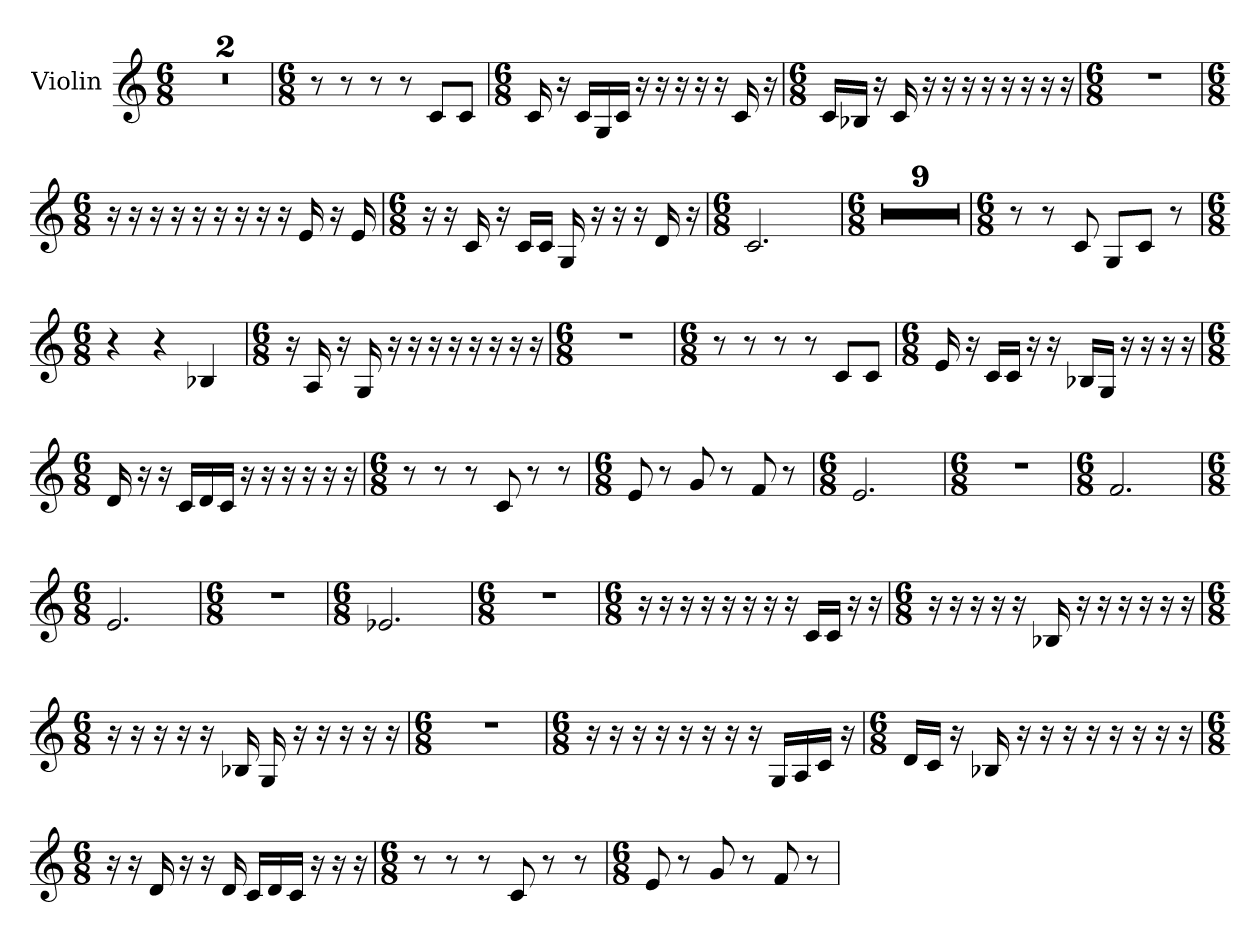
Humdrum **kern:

**kern
*part1
*staff1
*I"Violin
*I'Vln
*M6/8
=
2.r
=
*M6/8
2.r
=
*M6/8
8r
8r
8r
8r
8cL
8cJ
=
*M6/8
16c
16r
16cLL
16G
16cJJ
16r
16r
16r
16r
16r
16c
16r
=
*M6/8
16cLL
16B-XJJ
16r
16c
16r
16r
16r
16r
16r
16r
16r
16r
=
*M6/8
2.r
=
*M6/8
16r
16r
16r
16r
16r
16r
16r
16r
16r
16e
16r
16e
=
*M6/8
16r
16r
16c
16r
16cLL
16cJJ
16G
16r
16r
16r
16d
16r
=
*M6/8
2.c
=
*M6/8
2.r
=
*M6/8
2.r
=
*M6/8
2.r
=
*M6/8
2.r
=
*M6/8
2.r
=
*M6/8
2.r
=
*M6/8
2.r
=
*M6/8
2.r
=
*M6/8
2.r
=
*M6/8
8r
8r
8c
8GL
8cJ
8r
=
*M6/8
4r
4r
4B-X
=
*M6/8
16r
16A
16r
16G
16r
16r
16r
16r
16r
16r
16r
16r
=
*M6/8
2.r
=
*M6/8
8r
8r
8r
8r
8cL
8cJ
=
*M6/8
16e
16r
16cLL
16cJJ
16r
16r
16B-XLL
16GJJ
16r
16r
16r
16r
=
*M6/8
16d
16r
16r
16cLL
16d
16cJJ
16r
16r
16r
16r
16r
16r
=
*M6/8
8r
8r
8r
8c
8r
8r
=
*M6/8
8e
8r
8g
8r
8f
8r
=
*M6/8
2.e
=
*M6/8
2.r
=
*M6/8
2.f
=
*M6/8
2.e
=
*M6/8
2.r
=
*M6/8
2.e-X
=
*M6/8
2.r
=
*M6/8
16r
16r
16r
16r
16r
16r
16r
16r
16cLL
16cJJ
16r
16r
=
*M6/8
16r
16r
16r
16r
16r
16B-X
16r
16r
16r
16r
16r
16r
=
*M6/8
16r
16r
16r
16r
16r
16B-X
16G
16r
16r
16r
16r
16r
=
*M6/8
2.r
=
*M6/8
16r
16r
16r
16r
16r
16r
16r
16r
16GLL
16A
16cJJ
16r
=
*M6/8
16dLL
16cJJ
16r
16B-X
16r
16r
16r
16r
16r
16r
16r
16r
=
*M6/8
16r
16r
16d
16r
16r
16d
16cLL
16d
16cJJ
16r
16r
16r
=
*M6/8
8r
8r
8r
8c
8r
8r
=
*M6/8
8e
8r
8g
8r
8f
8r
=
*-
